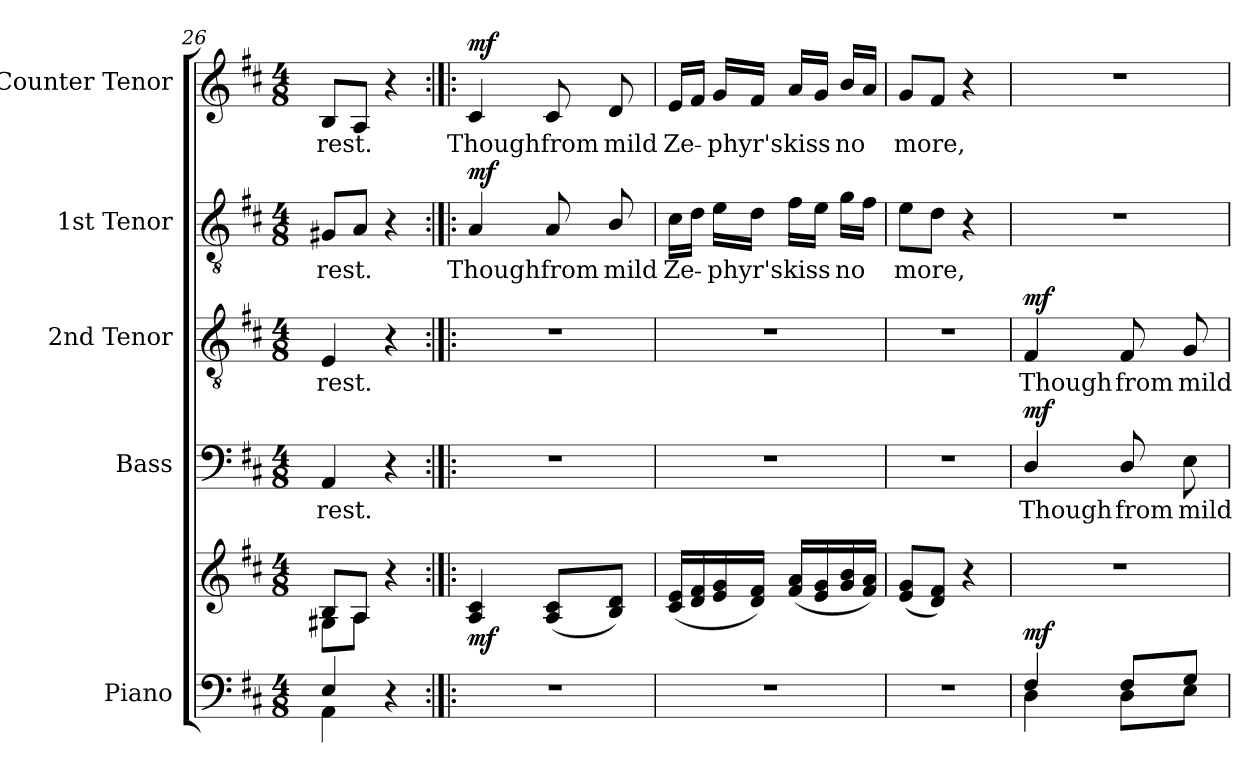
**kern	**kern	**dynam	**kern	**text	**dynam	**kern	**text	**dynam	**kern	**text	**dynam	**kern	**text	**dynam
*part5	*part5	*part5	*part4	*part4	*part4	*part3	*part3	*part3	*part2	*part2	*part2	*part1	*part1	*part1
*staff6	*staff5	*staff5/6	*staff4	*staff4	*staff4	*staff3	*staff3	*staff3	*staff2	*staff2	*staff2	*staff1	*staff1	*staff1
*I"Piano	*	*	*I"Bass	*	*	*I"2nd Tenor	*	*	*I"1st Tenor	*	*	*I"Counter Tenor	*	*
*I'Pno.	*	*	*I'B.	*	*	*I'T2.	*	*	*I'T1.	*	*	*	*	*
*clefF4	*clefG2	*	*clefF4	*	*	*clefGv2	*	*	*clefGv2	*	*	*clefG2	*	*
*	*	*	*	*	*	*ITrd7c12	*	*	*ITrd7c12	*	*	*	*	*
*k[f#c#]	*k[f#c#]	*	*k[f#c#]	*	*	*k[f#c#]	*	*	*k[f#c#]	*	*	*k[f#c#]	*	*
*D:	*D:	*	*D:	*	*	*D:	*	*	*D:	*	*	*D:	*	*
*M4/8	*M4/8	*	*M4/8	*	*	*M4/8	*	*	*M4/8	*	*	*M4/8	*	*
=26	=26	=26	=26	=26	=26	=26	=26	=26	=26	=26	=26	=26	=26	=26
*^	*^	*	*	*	*	*	*	*	*	*	*	*	*	*
!	!	!	!	!	!	!LO:LY:b:color=#000000	!	!	!	!	!	!	!	!	!	!
!	!	!	!	!	!	!	!	!	!LO:LY:b:color=#000000	!	!	!	!	!	!	!
!	!	!	!	!	!	!	!	!	!	!	!	!LO:LY:b:color=#000000	!	!	!	!
!	!	!	!	!	!	!	!	!	!	!	!	!	!	!	!LO:LY:b:color=#000000	!
4Ei/	4AAi\	8Bi/L	8G#Xi\L	.	4AAi/	rest.	.	4EEi/	rest.	.	8GG#Xi/L	rest.	.	8Bi/L	rest.	.
.	.	8Ai/J	8Ai\J	.	.	.	.	.	.	.	8AAi/J	.	.	8Ai/J	.	.
4r	4ryy	4r	4ryy	.	4r	.	.	4r	.	.	4r	.	.	4r	.	.
!!LO:PB:g=z
=27:|!|:	=27:|!|:	=27:|!|:	=27:|!|:	=27:|!|:	=27:|!|:	=27:|!|:	=27:|!|:	=27:|!|:	=27:|!|:	=27:|!|:	=27:|!|:	=27:|!|:	=27:|!|:	=27:|!|:	=27:|!|:	=27:|!|:
!LO:N:vis=1	!	!	!	!	!LO:N:vis=1	!	!	!LO:N:vis=1	!	!	!	!	!	!	!	!
*v	*v	*	*	*	*	*	*	*	*	*	*	*	*	*	*	*
*	*v	*v	*	*	*	*	*	*	*	*	*	*	*	*	*
*^	*^	*	*	*	*	*	*	*	*	*	*	*	*	*
!	!	!	!	!	!	!	!	!	!	!	!	!LO:LY:b:color=#000000	!	!	!	!
*v	*v	*	*	*	*	*	*	*	*	*	*	*	*	*	*	*
*	*v	*v	*	*	*	*	*	*	*	*	*	*	*	*	*
*^	*^	*	*	*	*	*	*	*	*	*	*	*	*	*
!	!	!	!	!	!	!	!	!	!	!	!	!	!	!	!LO:LY:b:color=#000000	!
*v	*v	*	*	*	*	*	*	*	*	*	*	*	*	*	*	*
*	*v	*v	*	*	*	*	*	*	*	*	*	*	*	*	*
2r	4Ai/ 4c#i	mf	2r	.	.	2r	.	.	4AAi/	Though	mf	4c#i/	Though	mf
!	!	!	!	!	!	!	!	!	!	!LO:LY:b:color=#000000	!	!	!	!
!	!	!	!	!	!	!	!	!	!	!	!	!	!LO:LY:b:color=#000000	!
.	(8Ai/ 8c#iL	.	.	.	.	.	.	.	8AAi/	from	.	8c#i/	from	.
!	!	!	!	!	!	!	!	!	!	!LO:LY:b:color=#000000	!	!	!	!
!	!	!	!	!	!	!	!	!	!	!	!	!	!LO:LY:b:color=#000000	!
.	8Bi/ 8diJ)	.	.	.	.	.	.	.	8BBi/	mild	.	8di/	mild	.
=28	=28	=28	=28	=28	=28	=28	=28	=28	=28	=28	=28	=28	=28	=28
!LO:N:vis=1	!	!	!LO:N:vis=1	!	!	!LO:N:vis=1	!	!	!	!	!	!	!	!
!	!	!	!	!	!	!	!	!	!	!LO:LY:b:color=#000000	!	!	!	!
!	!	!	!	!	!	!	!	!	!	!	!	!	!LO:LY:b:color=#000000	!
2r	(16c#i/ 16eiLL	.	2r	.	.	2r	.	.	16C#i\LL	Ze-	.	16ei/LL	Ze-	.
.	16di/ 16f#i	.	.	.	.	.	.	.	16Di\JJ	.	.	16f#i/JJ	.	.
!	!	!	!	!	!	!	!	!	!	!LO:LY:b:color=#000000	!	!	!	!
!	!	!	!	!	!	!	!	!	!	!	!	!	!LO:LY:b:color=#000000	!
.	16ei/ 16gi	.	.	.	.	.	.	.	16Ei\LL	-phyr's	.	16gi/LL	-phyr's	.
.	16di/ 16f#iJJ)	.	.	.	.	.	.	.	16Di\JJ	.	.	16f#i/JJ	.	.
!	!	!	!	!	!	!	!	!	!	!LO:LY:b:color=#000000	!	!	!	!
!	!	!	!	!	!	!	!	!	!	!	!	!	!LO:LY:b:color=#000000	!
.	(16f#i/ 16aiLL	.	.	.	.	.	.	.	16F#i\LL	kiss	.	16ai/LL	kiss	.
.	16ei/ 16gi	.	.	.	.	.	.	.	16Ei\JJ	.	.	16gi/JJ	.	.
!	!	!	!	!	!	!	!	!	!	!LO:LY:b:color=#000000	!	!	!	!
!	!	!	!	!	!	!	!	!	!	!	!	!	!LO:LY:b:color=#000000	!
.	16gi/ 16bi	.	.	.	.	.	.	.	16Gi\LL	no	.	16bi/LL	no	.
.	16f#i/ 16aiJJ)	.	.	.	.	.	.	.	16F#i\JJ	.	.	16ai/JJ	.	.
=29	=29	=29	=29	=29	=29	=29	=29	=29	=29	=29	=29	=29	=29	=29
!LO:N:vis=1	!	!	!LO:N:vis=1	!	!	!LO:N:vis=1	!	!	!	!	!	!	!	!
!	!	!	!	!	!	!	!	!	!	!LO:LY:b:color=#000000	!	!	!	!
!	!	!	!	!	!	!	!	!	!	!	!	!	!LO:LY:b:color=#000000	!
2r	(8ei/ 8giL	.	2r	.	.	2r	.	.	8Ei\L	more,	.	8gi/L	more,	.
.	8di/ 8f#iJ)	.	.	.	.	.	.	.	8Di\J	.	.	8f#i/J	.	.
.	4r	.	.	.	.	.	.	.	4r	.	.	4r	.	.
=30	=30	=30	=30	=30	=30	=30	=30	=30	=30	=30	=30	=30	=30	=30
*^	*	*	*	*	*	*	*	*	*	*	*	*	*	*
!	!	!LO:N:vis=1	!	!	!	!	!	!	!	!	!	!	!	!	!
!	!	!	!	!	!LO:LY:b:color=#000000	!	!	!	!	!	!	!	!	!	!
!	!	!	!	!	!	!	!	!LO:LY:b:color=#000000	!	!LO:N:vis=1	!	!	!LO:N:vis=1	!	!
4F#i/	4Di\	2r	mf	4Di/	Though	mf	4FF#i/	Though	mf	2r	.	.	2r	.	.
!	!	!	!	!	!LO:LY:b:color=#000000	!	!	!	!	!	!	!	!	!	!
!	!	!	!	!	!	!	!	!LO:LY:b:color=#000000	!	!	!	!	!	!	!
8F#i/L	8Di\L	.	.	8Di/	from	.	8FF#i/	from	.	.	.	.	.	.	.
!	!	!	!	!	!LO:LY:b:color=#000000	!	!	!	!	!	!	!	!	!	!
!	!	!	!	!	!	!	!	!LO:LY:b:color=#000000	!	!	!	!	!	!	!
8Gi/J	8Ei\J	.	.	8Ei\	mild	.	8GGi/	mild	.	.	.	.	.	.	.
*v	*v	*	*	*	*	*	*	*	*	*	*	*	*	*	*
=	=	=	=	=	=	=	=	=	=	=	=	=	=	=
*-	*-	*-	*-	*-	*-	*-	*-	*-	*-	*-	*-	*-	*-	*-
